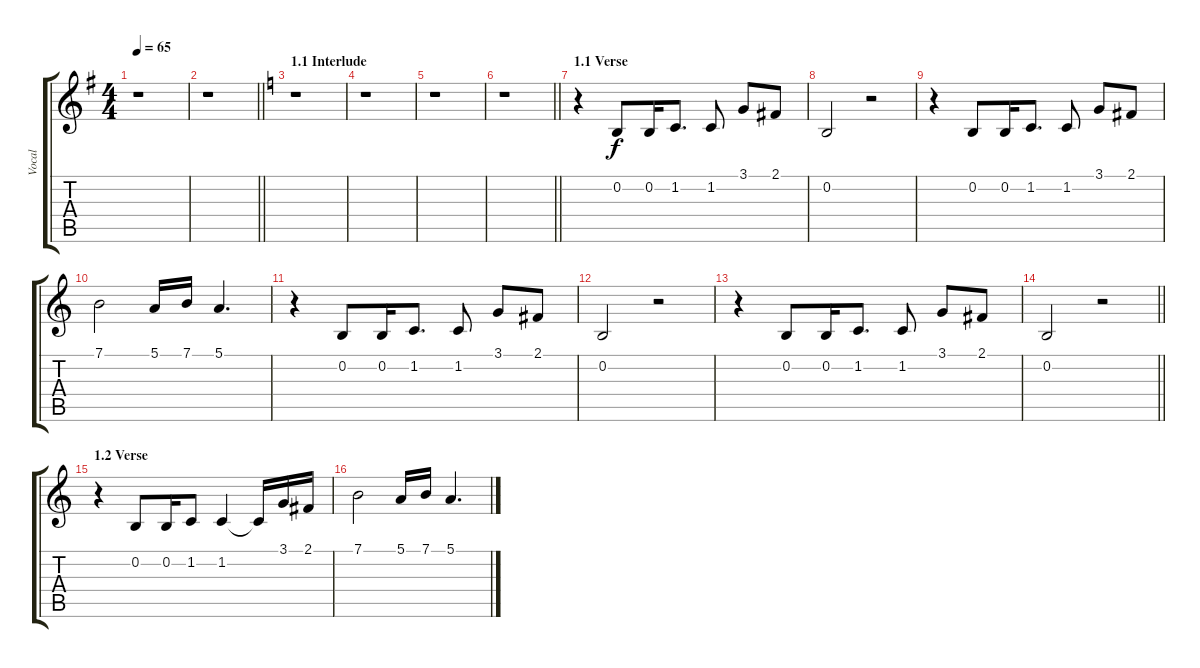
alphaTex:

\track ("Vocal" "Vocal") {instrument tenorsax}
\staff {score tabs}
\tuning (E4 B3 G3 D3 A2 E2) {hide}
\ts (4 4)
\tempo 65
\clef g2
\ks eminor
r.1{dy f instrument tenorsax} |
\barLineRight lightlight
r.1 |
\section ("" "1.1 Interlude")
\ks c
r.1 |
r.1 |
r.1 |
\barLineRight lightlight
r.1 |
\section ("" "1.1 Verse")
r.4 0.2.8 0.2.16 1.2.8{d} 1.2.8 3.1.8 2.1.8 |
0.2.2 r.2 |
r.4 0.2.8 0.2.16 1.2.8{d} 1.2.8 3.1.8 2.1.8 |
7.1.2 5.1.16 7.1.16 5.1.4{d} |
r.4 0.2.8 0.2.16 1.2.8{d} 1.2.8 3.1.8 2.1.8 |
0.2.2 r.2 |
r.4 0.2.8 0.2.16 1.2.8{d} 1.2.8 3.1.8 2.1.8 |
\barLineRight lightlight
0.2.2 r.2 |
\section ("" "1.2 Verse")
r.4 0.2.8 0.2.16 1.2.8 1.2.4 1.2{t}.16 3.1.16 2.1.16 |
7.1.2 5.1.16 7.1.16 5.1.4{d}
